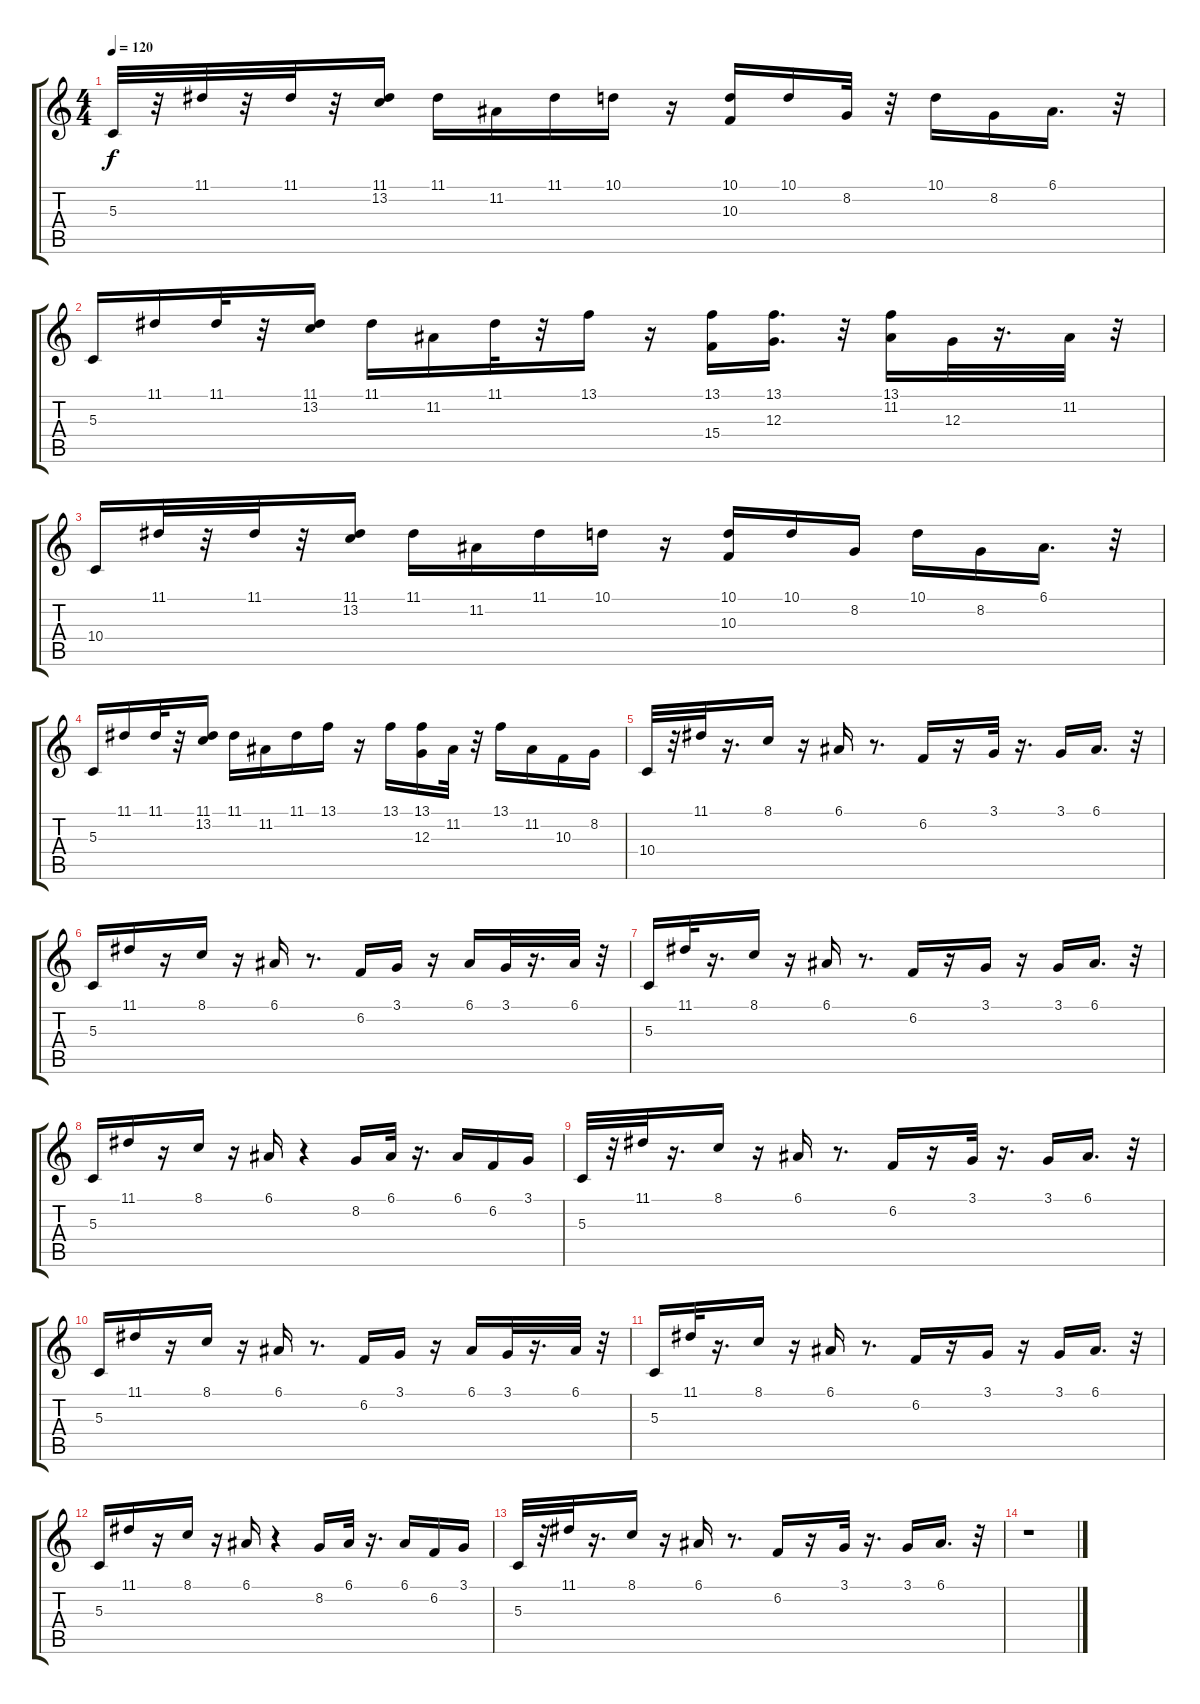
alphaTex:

\track "" {instrument blownbottle}
\staff {score tabs}
\tuning (E4 B3 G3 D3 A2 E2) {hide}
\ts (4 4)
\tempo 120
\clef g2
\ks c
5.3.32{dy f} r.32 11.1.32 r.32 11.1.32 r.32 (11.1 13.2).16 11.1.16 11.2.16 11.1.16 10.1.16 r.16 (10.1 10.3).16 10.1.16 8.2.32 r.32 10.1.16 8.2.16 6.1.16{d} r.32 |
5.3.16 11.1.16 11.1.32 r.32 (11.1 13.2).16 11.1.16 11.2.16 11.1.32 r.32 13.1.16 r.16 (13.1 15.4).16 (13.1 12.3).16{d} r.32 (13.1 11.2).16 12.3.32 r.16{d} 11.2.32 r.32 |
10.4.16 11.1.32 r.32 11.1.32 r.32 (11.1 13.2).16 11.1.16 11.2.16 11.1.16 10.1.16 r.16 (10.1 10.3).16 10.1.16 8.2.16 10.1.16 8.2.16 6.1.16{d} r.32 |
5.3.16 11.1.16 11.1.32 r.32 (11.1 13.2).16 11.1.16 11.2.16 11.1.16 13.1.16 r.16 13.1.16 (13.1 12.3).16 11.2.32 r.32 13.1.16 11.2.16 10.3.16 8.2.16 |
10.4.32 r.32 11.1.32 r.16{d} 8.1.16 r.16 6.1.16 r.8{d} 6.2.16 r.16 3.1.32 r.16{d} 3.1.16 6.1.16{d} r.32 |
5.3.16 11.1.16 r.16 8.1.16 r.16 6.1.16 r.8{d} 6.2.16 3.1.16 r.16 6.1.16 3.1.32 r.16{d} 6.1.32 r.32 |
5.3.16 11.1.32 r.16{d} 8.1.16 r.16 6.1.16 r.8{d} 6.2.16 r.16 3.1.16 r.16 3.1.16 6.1.16{d} r.32 |
5.3.16 11.1.16 r.16 8.1.16 r.16 6.1.16 r.4 8.2.16 6.1.32 r.16{d} 6.1.16 6.2.16 3.1.16 |
5.3.32 r.32 11.1.32 r.16{d} 8.1.16 r.16 6.1.16 r.8{d} 6.2.16 r.16 3.1.32 r.16{d} 3.1.16 6.1.16{d} r.32 |
5.3.16 11.1.16 r.16 8.1.16 r.16 6.1.16 r.8{d} 6.2.16 3.1.16 r.16 6.1.16 3.1.32 r.16{d} 6.1.32 r.32 |
5.3.16 11.1.32 r.16{d} 8.1.16 r.16 6.1.16 r.8{d} 6.2.16 r.16 3.1.16 r.16 3.1.16 6.1.16{d} r.32 |
5.3.16 11.1.16 r.16 8.1.16 r.16 6.1.16 r.4 8.2.16 6.1.32 r.16{d} 6.1.16 6.2.16 3.1.16 |
5.3.32 r.32 11.1.32 r.16{d} 8.1.16 r.16 6.1.16 r.8{d} 6.2.16 r.16 3.1.32 r.16{d} 3.1.16 6.1.16{d} r.32 |
r.1
